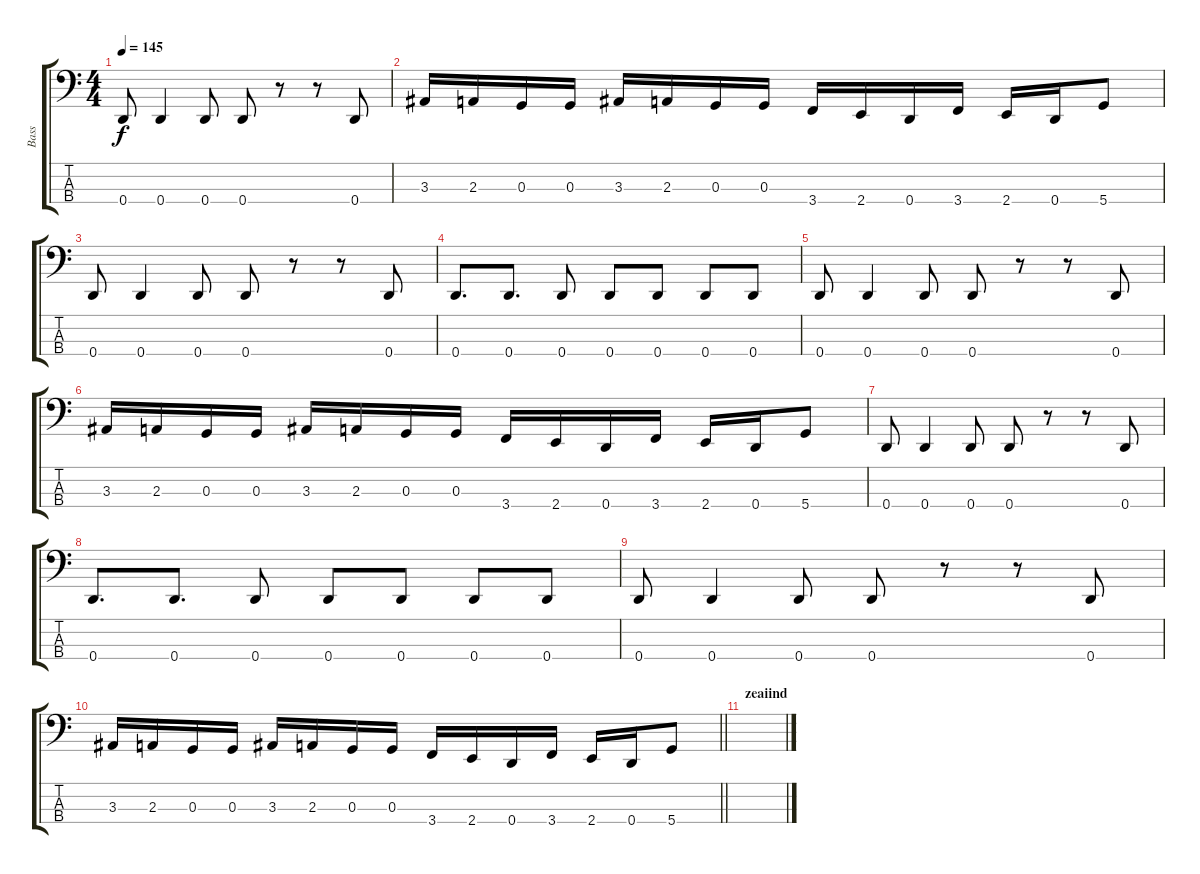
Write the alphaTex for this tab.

\track ("Bass" "Bass") {instrument electricbasspick}
\staff {score tabs}
\tuning (F2 C2 G1 D1) {hide}
\ts (4 4)
\tempo 145
\clef f4
\ks c
0.4.8{dy f} 0.4.4 0.4.8 0.4.8 r.8 r.8 0.4.8 |
3.3.16 2.3.16 0.3.16 0.3.16 3.3.16 2.3.16 0.3.16 0.3.16 3.4.16 2.4.16 0.4.16 3.4.16 2.4.16 0.4.16 5.4.8 |
0.4.8 0.4.4 0.4.8 0.4.8 r.8 r.8 0.4.8 |
0.4.8{d} 0.4.8{d} 0.4.8 0.4.8 0.4.8 0.4.8 0.4.8 |
0.4.8 0.4.4 0.4.8 0.4.8 r.8 r.8 0.4.8 |
3.3.16 2.3.16 0.3.16 0.3.16 3.3.16 2.3.16 0.3.16 0.3.16 3.4.16 2.4.16 0.4.16 3.4.16 2.4.16 0.4.16 5.4.8 |
0.4.8 0.4.4 0.4.8 0.4.8 r.8 r.8 0.4.8 |
0.4.8{d} 0.4.8{d} 0.4.8 0.4.8 0.4.8 0.4.8 0.4.8 |
0.4.8 0.4.4 0.4.8 0.4.8 r.8 r.8 0.4.8 |
\barLineRight lightlight
3.3.16 2.3.16 0.3.16 0.3.16 3.3.16 2.3.16 0.3.16 0.3.16 3.4.16 2.4.16 0.4.16 3.4.16 2.4.16 0.4.16 5.4.8 |
\section ("" "zeaiind")
